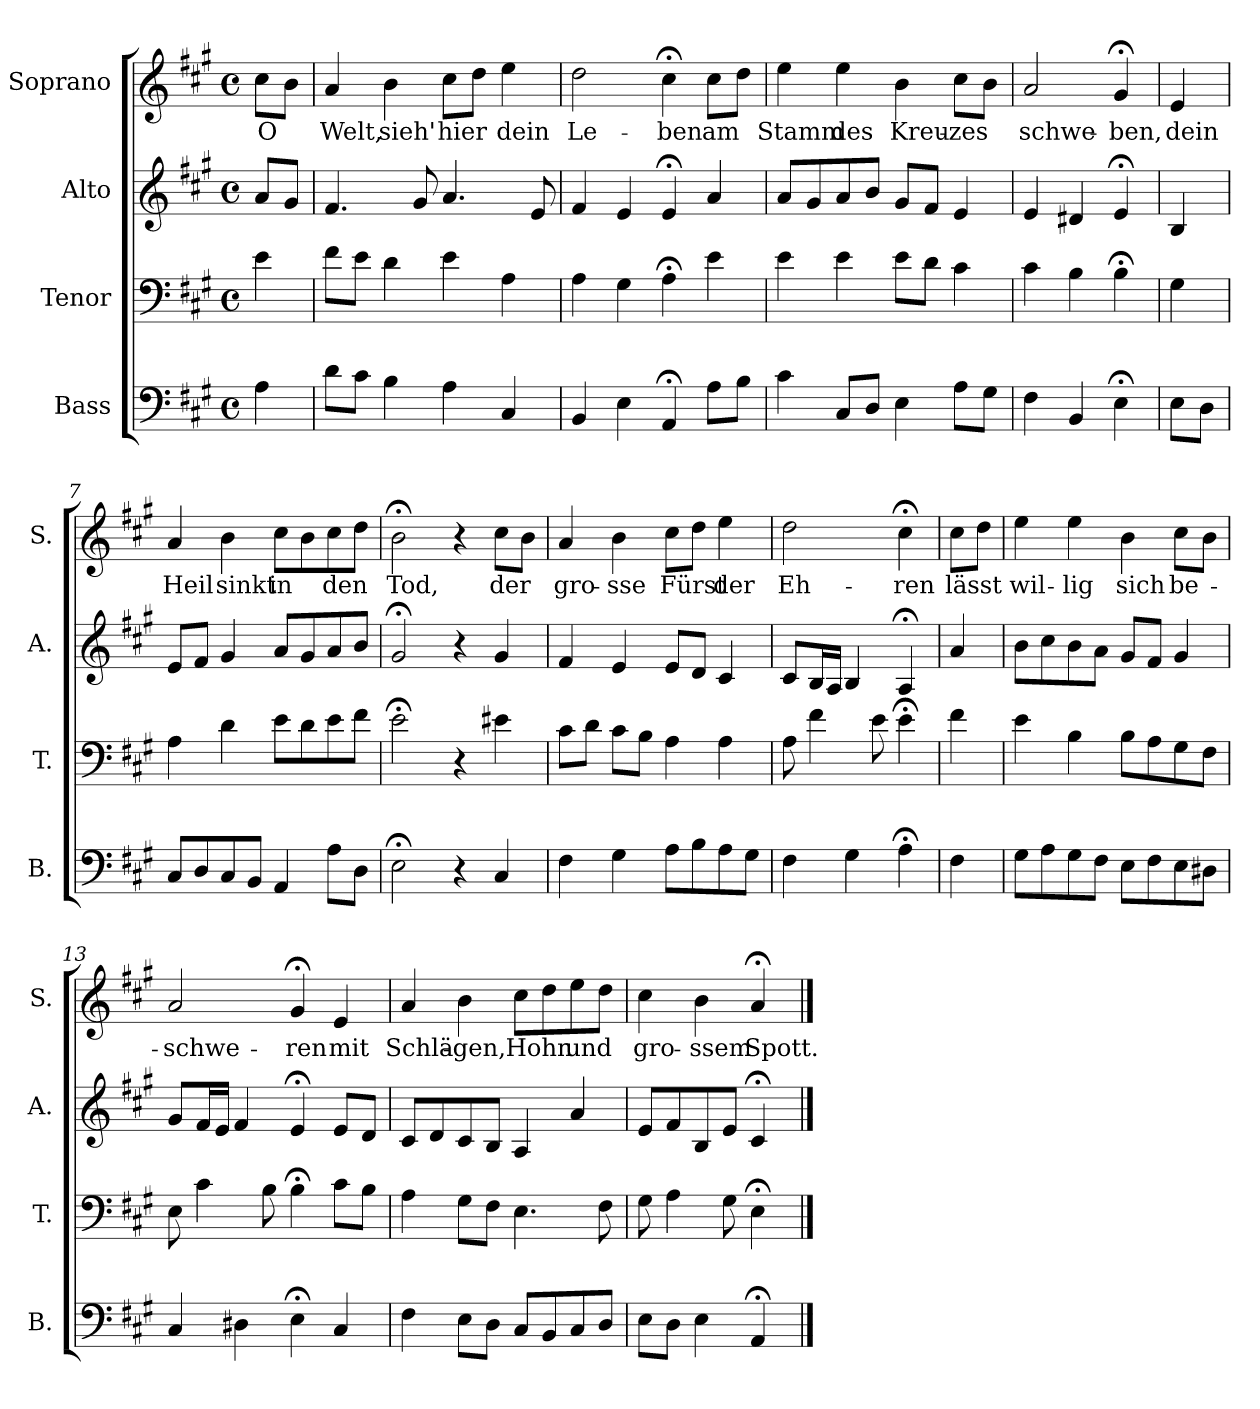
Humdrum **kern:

**kern	**kern	**kern	**kern	**text
*part4	*part3	*part2	*part1	*part1
*staff4	*staff3	*staff2	*staff1	*staff1
*I"Bass	*I"Tenor	*I"Alto	*I"Soprano	*
*I'B.	*I'T.	*I'A.	*I'S.	*
*clefF4	*clefF4	*clefG2	*clefG2	*
*k[f#c#g#]	*k[f#c#g#]	*k[f#c#g#]	*k[f#c#g#]	*
*A:	*A:	*A:	*A:	*
*M4/4	*M4/4	*M4/4	*M4/4	*
*met(c)	*met(c)	*met(c)	*met(c)	*
=1	=1	=1	=1	=1
!	!	!	!	!LO:LY:b
4A\	4e\	8a/L	8cc#\L	O
.	.	8g#/J	8b\J	.
=2	=2	=2	=2	=2
!	!	!	!	!LO:LY:b
8d\L	8f#\L	4.f#/	4a/	Welt,
8c#\J	8e\J	.	.	.
!	!	!	!	!LO:LY:b
4B\	4d\	.	4b\	sieh'
.	.	8g#/	.	.
!	!	!	!	!LO:LY:b
4A\	4e\	4.a/	8cc#\L	hier
.	.	.	8dd\J	.
!	!	!	!	!LO:LY:b
4C#/	4A\	.	4ee\	dein
.	.	8e/	.	.
=3	=3	=3	=3	=3
!	!	!	!	!LO:LY:b
4BB/	4A\	4f#/	2dd\	Le-
4E\	4G#\	4e/	.	.
!	!	!	!	!LO:LY:b
4AA;</	4A;<\	4e;</	4cc#;<\	-ben
!	!	!	!	!LO:LY:b
8A\L	4e\	4a/	8cc#\L	am
8B\J	.	.	8dd\J	.
=4	=4	=4	=4	=4
!	!	!	!	!LO:LY:b
4c#\	4e\	8a/L	4ee\	Stamm
.	.	8g#/	.	.
!	!	!	!	!LO:LY:b
8C#/L	4e\	8a/	4ee\	des
8D/J	.	8b/J	.	.
!	!	!	!	!LO:LY:b
4E\	8e\L	8g#/L	4b\	Kreu-
.	8d\J	8f#/J	.	.
!	!	!	!	!LO:LY:b
8A\L	4c#\	4e/	8cc#\L	-zes
8G#\J	.	.	8b\J	.
=5	=5	=5	=5	=5
!	!	!	!	!LO:LY:b
4F#\	4c#\	4e/	2a/	schwe-
4BB/	4B\	4d#X/	.	.
!	!	!	!	!LO:LY:b
4E;<\	4B;<\	4e;</	4g#;</	-ben,
!!LO:LB:g=z
=6	=6	=6	=6	=6
!	!	!	!	!LO:LY:b
8E\L	4G#\	4B/	4e/	dein
8D\J	.	.	.	.
=7	=7	=7	=7	=7
!	!	!	!	!LO:LY:b
8C#/L	4A\	8e/L	4a/	Heil
8D/	.	8f#/J	.	.
!	!	!	!	!LO:LY:b
8C#/	4d\	4g#/	4b\	sinkt
8BB/J	.	.	.	.
!	!	!	!	!LO:LY:b
4AA/	8e\L	8a/L	8cc#\L	in
.	8d\	8g#/	8b\	.
!	!	!	!	!LO:LY:b
8A\L	8e\	8a/	8cc#\	den
8D\J	8f#\J	8b/J	8dd\J	.
=8	=8	=8	=8	=8
!	!	!	!	!LO:LY:b
2E;<\	2e;<\	2g#;</	2b;<\	Tod,
4r	4r	4r	4r	.
!	!	!	!	!LO:LY:b
4C#/	4e#X\	4g#/	8cc#\L	der
.	.	.	8b\J	.
=9	=9	=9	=9	=9
!	!	!	!	!LO:LY:b
4F#\	8c#\L	4f#/	4a/	gro-
.	8d\J	.	.	.
!	!	!	!	!LO:LY:b
4G#\	8c#\L	4e/	4b\	-sse
.	8B\J	.	.	.
!	!	!	!	!LO:LY:b
8A\L	4A\	8e/L	8cc#\L	Fürst
8B\	.	8d/J	8dd\J	.
!	!	!	!	!LO:LY:b
8A\	4A\	4c#/	4ee\	der
8G#\J	.	.	.	.
=10	=10	=10	=10	=10
!	!	!	!	!LO:LY:b
4F#\	8A\	8c#/L	2dd\	Eh-
.	4f#\	16B/L	.	.
.	.	16A/JJ	.	.
4G#\	.	4B/	.	.
.	8e\	.	.	.
!	!	!	!	!LO:LY:b
4A;<\	4e;<\	4A;</	4cc#;<\	-ren
!!LO:PB:g=z
=11	=11	=11	=11	=11
!	!	!	!	!LO:LY:b
4F#\	4f#\	4a/	8cc#\L	lässt
.	.	.	8dd\J	.
=12	=12	=12	=12	=12
!	!	!	!	!LO:LY:b
8G#\L	4e\	8b\L	4ee\	wil-
8A\	.	8cc#\	.	.
!	!	!	!	!LO:LY:b
8G#\	4B\	8b\	4ee\	-lig
8F#\J	.	8a\J	.	.
!	!	!	!	!LO:LY:b
8E\L	8B\L	8g#/L	4b\	sich
8F#\	8A\	8f#/J	.	.
!	!	!	!	!LO:LY:b
8E\	8G#\	4g#/	8cc#\L	be-
8D#X\J	8F#\J	.	8b\J	.
=13	=13	=13	=13	=13
!	!	!	!	!LO:LY:b
4C#/	8E\	8g#/L	2a/	-schwe-
.	4c#\	16f#/L	.	.
.	.	16e/JJ	.	.
4D#X\	.	4f#/	.	.
.	8B\	.	.	.
!	!	!	!	!LO:LY:b
4E;<\	4B;<\	4e;</	4g#;</	-ren
!	!	!	!	!LO:LY:b
4C#/	8c#\L	8e/L	4e/	mit
.	8B\J	8d/J	.	.
=14	=14	=14	=14	=14
!	!	!	!	!LO:LY:b
4F#\	4A\	8c#/L	4a/	Schlä-
.	.	8d/	.	.
!	!	!	!	!LO:LY:b
8E\L	8G#\L	8c#/	4b\	-gen,
8D\J	8F#\J	8B/J	.	.
!	!	!	!	!LO:LY:b
8C#/L	4.E\	4A/	8cc#\L	Hohn
8BB/	.	.	8dd\	.
!	!	!	!	!LO:LY:b
8C#/	.	4a/	8ee\	und
8D/J	8F#\	.	8dd\J	.
=15	=15	=15	=15	=15
!	!	!	!	!LO:LY:b
8E\L	8G#\	8e/L	4cc#\	gro-
8D\J	4A\	8f#/	.	.
!	!	!	!	!LO:LY:b
4E\	.	8B/	4b\	-ssem
.	8G#\	8e/J	.	.
!	!	!	!	!LO:LY:b
4AA;</	4E;<\	4c#;</	4a;</	Spott.
==	==	==	==	==
*-	*-	*-	*-	*-
